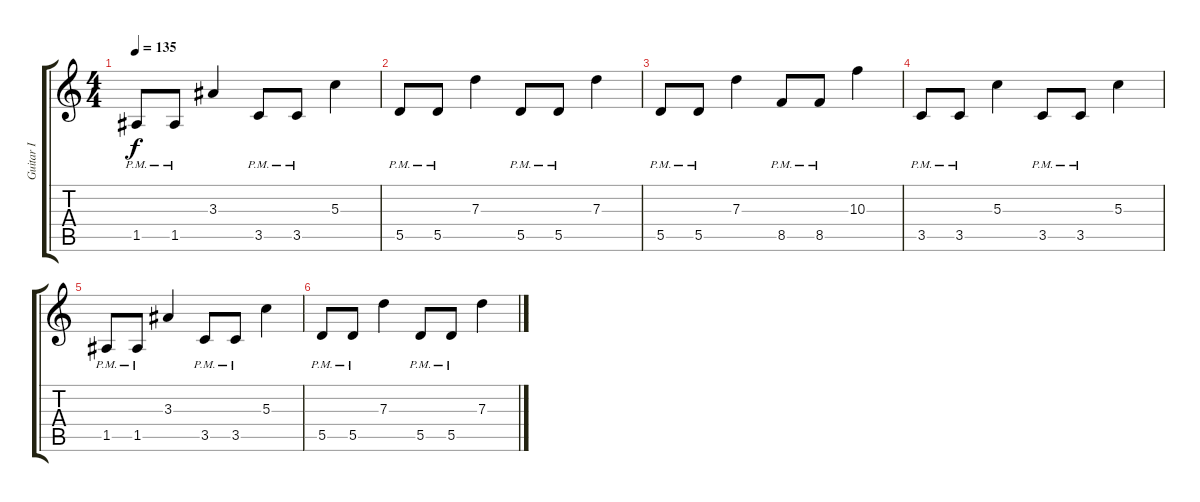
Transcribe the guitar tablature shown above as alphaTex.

\track ("Guitar I" "Guitar I") {instrument distortionguitar}
\staff {score tabs}
\tuning (E4 B3 G3 D3 A2 D2) {hide}
\ts (4 4)
\tempo 135
\clef g2
\ks c
1.5{pm}.8{dy f} 1.5{pm}.8 3.3.4 3.5{pm}.8 3.5{pm}.8 5.3.4 |
5.5{pm}.8 5.5{pm}.8 7.3.4 5.5{pm}.8 5.5{pm}.8 7.3.4 |
5.5{pm}.8{volume 1} 5.5{pm}.8 7.3.4 8.5{pm}.8 8.5{pm}.8 10.3.4 |
3.5{pm}.8 3.5{pm}.8 5.3.4 3.5{pm}.8 3.5{pm}.8 5.3.4 |
1.5{pm}.8 1.5{pm}.8 3.3.4 3.5{pm}.8 3.5{pm}.8 5.3.4 |
5.5{pm}.8 5.5{pm}.8 7.3.4 5.5{pm}.8 5.5{pm}.8 7.3.4
